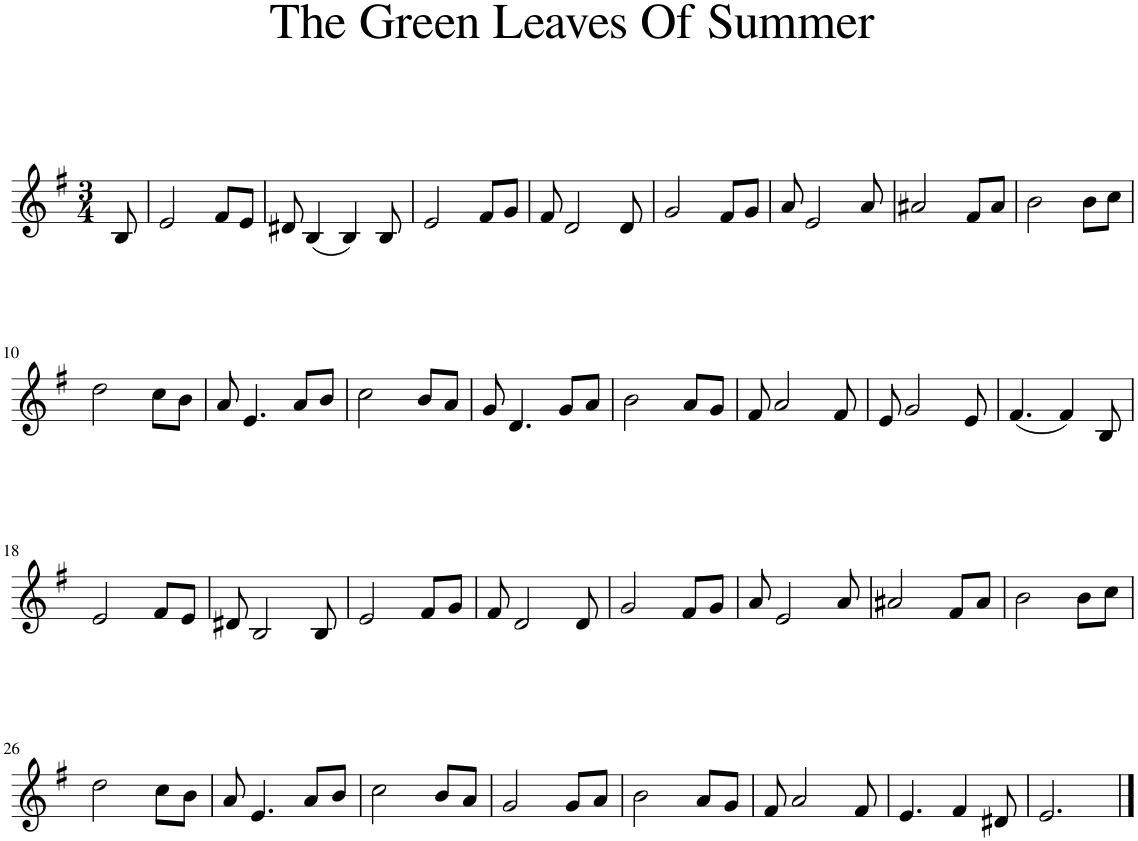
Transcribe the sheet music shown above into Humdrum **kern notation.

**kern
*part1
*staff1
*I"Piano
*I'Pno
*clefG2
*k[f#]
*e:
*M3/4
=1
8B/
=2
2e/
8f#/L
8e/J
=3
8d#X/
(4B/
4B/)
8B/
=4
2e/
8f#/L
8g/J
=5
8f#/
2d/
8d/
=6
2g/
8f#/L
8g/J
=7
8a/
2e/
8a/
=8
2a#X/
8f#/L
8a#/J
=9
2b\
8b\L
8cc\J
!!LO:LB:g=z
=10
2dd\
8cc\L
8b\J
=11
8a/
4.e/
8a/L
8b/J
=12
2cc\
8b/L
8a/J
=13
8g/
4.d/
8g/L
8a/J
=14
2b\
8a/L
8g/J
=15
8f#/
2a/
8f#/
=16
8e/
2g/
8e/
=17
(4.f#/
4f#/)
8B/
!!LO:LB:g=z
=18
2e/
8f#/L
8e/J
=19
8d#X/
2B/
8B/
=20
2e/
8f#/L
8g/J
=21
8f#/
2d/
8d/
=22
2g/
8f#/L
8g/J
=23
8a/
2e/
8a/
=24
2a#X/
8f#/L
8a#/J
=25
2b\
8b\L
8cc\J
!!LO:LB:g=z
=26
2dd\
8cc\L
8b\J
=27
8a/
4.e/
8a/L
8b/J
=28
2cc\
8b/L
8a/J
=29
2g/
8g/L
8a/J
=30
2b\
8a/L
8g/J
=31
8f#/
2a/
8f#/
=32
4.e/
4f#/
8d#X/
=33
2.e/
==
*-
